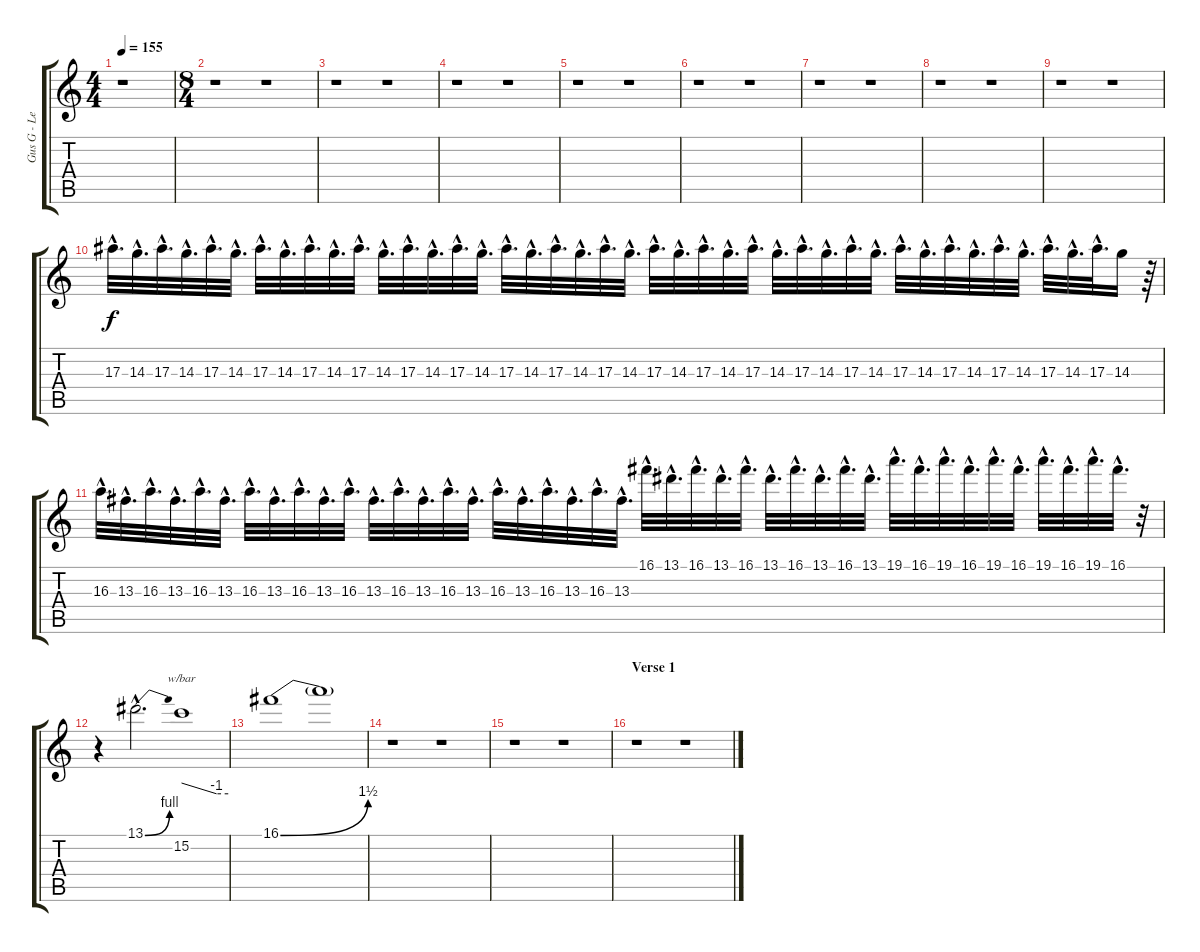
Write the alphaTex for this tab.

\track ("Gus G - Lead" "Gus G - Le") {instrument overdrivenguitar}
\staff {score tabs}
\tuning (D4 A3 F3 C3 G2 C2) {hide}
\ts (4 4)
\tempo 155
\clef g2
\ks c
r.1{dy f instrument overdrivenguitar} |
\ts (8 4)
r.1 r.1 |
r.1 r.1 |
r.1 r.1 |
r.1 r.1 |
r.1 r.1 |
r.1 r.1 |
r.1 r.1 |
r.1 r.1 |
17.3{hac}.32{d} 14.3{hac}.32{d} 17.3{hac}.32{d} 14.3{hac}.32{d} 17.3{hac}.32{d} 14.3{hac}.32{d} 17.3{hac}.32{d} 14.3{hac}.32{d} 17.3{hac}.32{d} 14.3{hac}.32{d} 17.3{hac}.32{d} 14.3{hac}.32{d} 17.3{hac}.32{d} 14.3{hac}.32{d} 17.3{hac}.32{d} 14.3{hac}.32{d} 17.3{hac}.32{d} 14.3{hac}.32{d} 17.3{hac}.32{d} 14.3{hac}.32{d} 17.3{hac}.32{d} 14.3{hac}.32{d} 17.3{hac}.32{d} 14.3{hac}.32{d} 17.3{hac}.32{d} 14.3{hac}.32{d} 17.3{hac}.32{d} 14.3{hac}.32{d} 17.3{hac}.32{d} 14.3{hac}.32{d} 17.3{hac}.32{d} 14.3{hac}.32{d} 17.3{hac}.32{d} 14.3{hac}.32{d} 17.3{hac}.32{d} 14.3{hac}.32{d} 17.3{hac}.32{d} 14.3{hac}.32{d} 17.3{hac}.32{d} 14.3{hac}.32{d} 17.3{hac}.32{d} 14.3.16 r.64 |
16.3{hac}.32{d} 13.3{hac}.32{d} 16.3{hac}.32{d} 13.3{hac}.32{d} 16.3{hac}.32{d} 13.3{hac}.32{d} 16.3{hac}.32{d} 13.3{hac}.32{d} 16.3{hac}.32{d} 13.3{hac}.32{d} 16.3{hac}.32{d} 13.3{hac}.32{d} 16.3{hac}.32{d} 13.3{hac}.32{d} 16.3{hac}.32{d} 13.3{hac}.32{d} 16.3{hac}.32{d} 13.3{hac}.32{d} 16.3{hac}.32{d} 13.3{hac}.32{d} 16.3{hac}.32{d} 13.3{hac}.32{d} 16.1{hac}.32{d} 13.1{hac}.32{d} 16.1{hac}.32{d} 13.1{hac}.32{d} 16.1{hac}.32{d} 13.1{hac}.32{d} 16.1{hac}.32{d} 13.1{hac}.32{d} 16.1{hac}.32{d} 13.1{hac}.32{d} 19.1{hac}.32{d} 16.1{hac}.32{d} 19.1{hac}.32{d} 16.1{hac}.32{d} 19.1{hac}.32{d} 16.1{hac}.32{d} 19.1{hac}.32{d} 16.1{hac}.32{d} 19.1{hac}.32{d} 16.1{hac}.32{d} r.32 |
r.4 13.1{be (bend 0 0 60 4) hac}.2{d} 15.2.1{tbe (custom default 0 0 45 -4 60 -4)} |
16.1{be (bend 0 0 60 6)}.1 16.1{t}.1 |
r.1 r.1 |
r.1 r.1 |
\section ("" "Verse 1")
r.1 r.1
